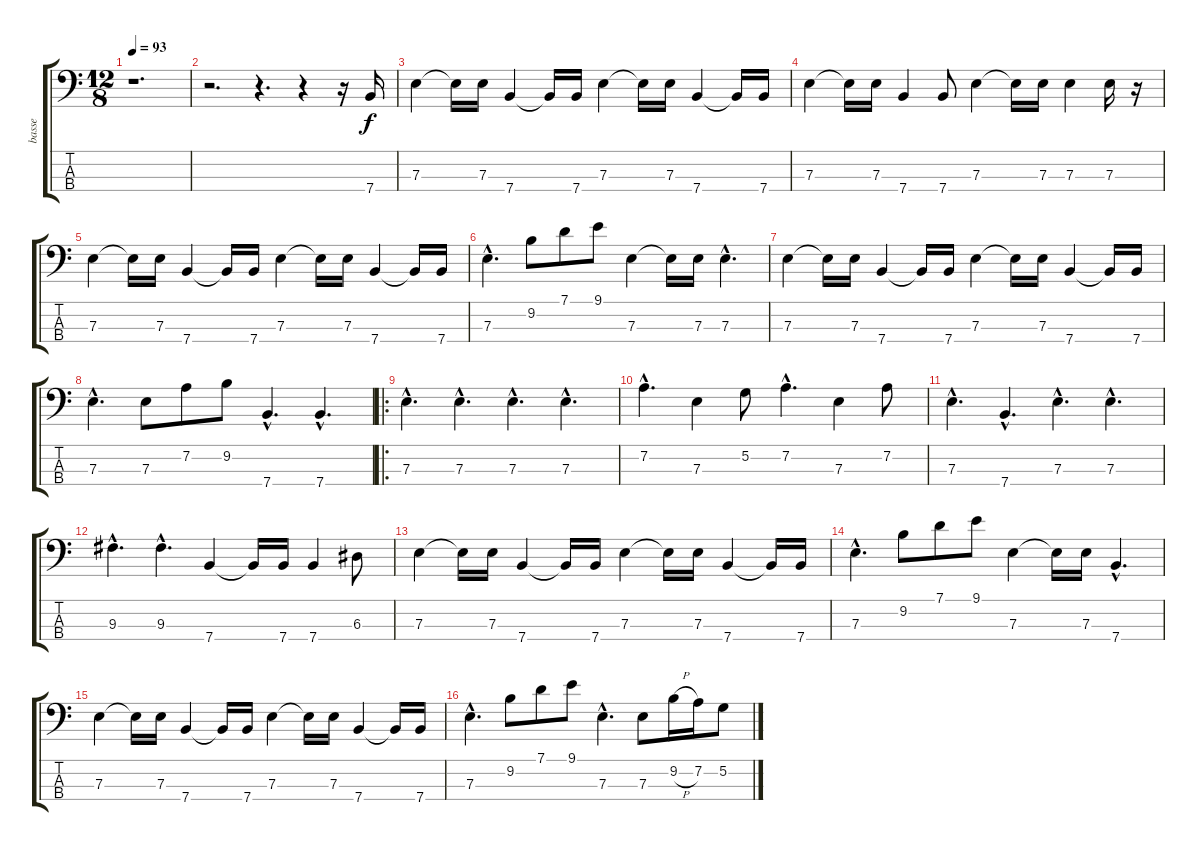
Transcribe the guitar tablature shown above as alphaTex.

\track ("basse" "basse") {instrument electricbassfinger}
\staff {score tabs}
\tuning (G2 D2 A1 E1) {hide}
\ts (12 8)
\tempo 93
\clef f4
\ks c
r.1{d dy f instrument electricbassfinger} |
r.2{d} r.4{d} r.4 r.16 7.4.16 |
7.3.4 7.3{t}.16 7.3.16 7.4.4 7.4{t}.16 7.4.16 7.3.4 7.3{t}.16 7.3.16 7.4.4 7.4{t}.16 7.4.16 |
7.3.4 7.3{t}.16 7.3.16 7.4.4 7.4.8 7.3.4 7.3{t}.16 7.3.16 7.3.4 7.3.16 r.16 |
7.3.4 7.3{t}.16 7.3.16 7.4.4 7.4{t}.16 7.4.16 7.3.4 7.3{t}.16 7.3.16 7.4.4 7.4{t}.16 7.4.16 |
7.3{hac}.4{d} 9.2.8 7.1.8 9.1.8 7.3.4 7.3{t}.16 7.3.16 7.3{hac}.4{d} |
7.3.4 7.3{t}.16 7.3.16 7.4.4 7.4{t}.16 7.4.16 7.3.4 7.3{t}.16 7.3.16 7.4.4 7.4{t}.16 7.4.16 |
7.3{hac}.4{d} 7.3.8 7.2.8 9.2.8 7.4{hac}.4{d} 7.4{hac}.4{d} |
\ro
7.3{hac}.4{d} 7.3{hac}.4{d} 7.3{hac}.4{d} 7.3{hac}.4{d} |
7.2{hac}.4{d} 7.3.4 5.2.8 7.2{hac}.4{d} 7.3.4 7.2.8 |
7.3{hac}.4{d} 7.4{hac}.4{d} 7.3{hac}.4{d} 7.3{hac}.4{d} |
9.3{hac}.4{d} 9.3{hac}.4{d} 7.4.4 7.4{t}.16 7.4.16 7.4.4 6.3.8 |
7.3.4 7.3{t}.16 7.3.16 7.4.4 7.4{t}.16 7.4.16 7.3.4 7.3{t}.16 7.3.16 7.4.4 7.4{t}.16 7.4.16 |
7.3{hac}.4{d} 9.2.8 7.1.8 9.1.8 7.3.4 7.3{t}.16 7.3.16 7.4{hac}.4{d} |
7.3.4 7.3{t}.16 7.3.16 7.4.4 7.4{t}.16 7.4.16 7.3.4 7.3{t}.16 7.3.16 7.4.4 7.4{t}.16 7.4.16 |
7.3{hac}.4{d} 9.2.8 7.1.8 9.1.8 7.3{hac}.4{d} 7.3.8 9.2{h}.16 7.2.16 5.2.8
